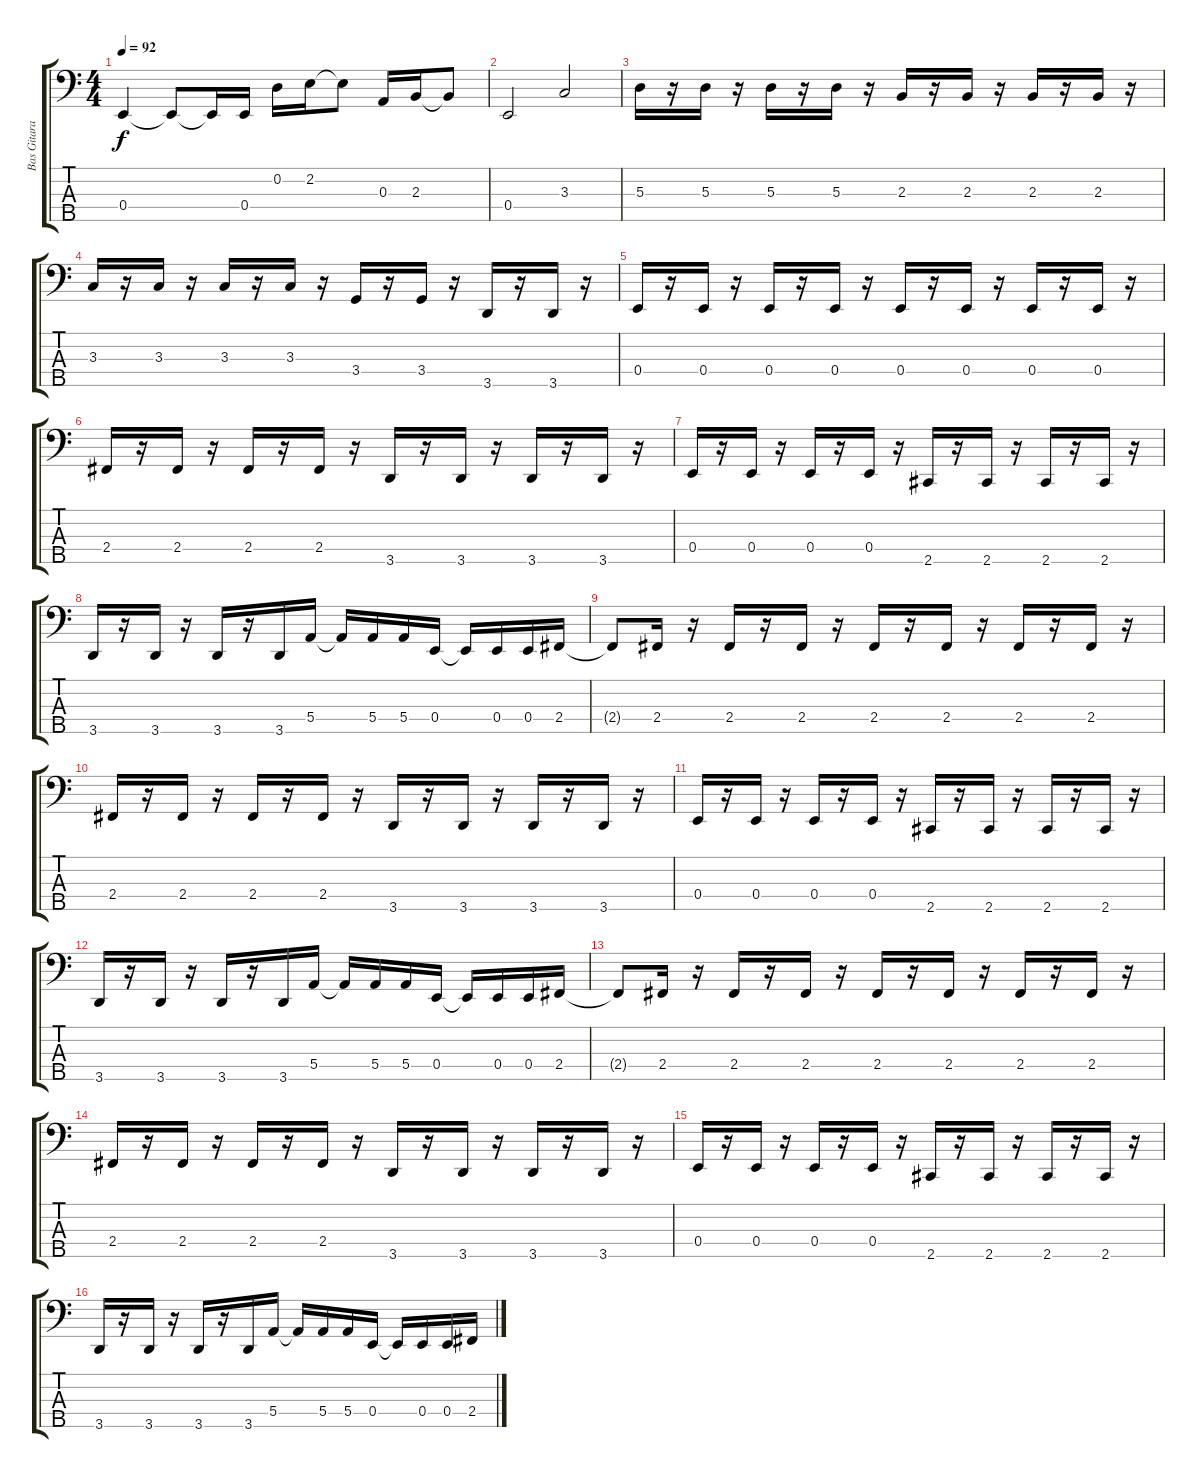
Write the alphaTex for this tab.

\track ("Bas Gitara" "Bas Gitara") {instrument electricbassfinger}
\staff {score tabs}
\tuning (G2 D2 A1 E1 B0) {hide}
\ts (4 4)
\tempo 92
\clef f4
\ks c
0.4.4{dy f} 0.4{t}.8 0.4{t}.16 0.4.16 0.2.16 2.2.16 2.2{t}.8 0.3.16 2.3.16 2.3{t}.8 |
0.4.2 3.3.2 |
5.3.16 r.16 5.3.16 r.16 5.3.16 r.16 5.3.16 r.16 2.3.16 r.16 2.3.16 r.16 2.3.16 r.16 2.3.16 r.16 |
3.3.16 r.16 3.3.16 r.16 3.3.16 r.16 3.3.16 r.16 3.4.16 r.16 3.4.16 r.16 3.5.16 r.16 3.5.16 r.16 |
0.4.16 r.16 0.4.16 r.16 0.4.16 r.16 0.4.16 r.16 0.4.16 r.16 0.4.16 r.16 0.4.16 r.16 0.4.16 r.16 |
2.4.16 r.16 2.4.16 r.16 2.4.16 r.16 2.4.16 r.16 3.5.16 r.16 3.5.16 r.16 3.5.16 r.16 3.5.16 r.16 |
0.4.16 r.16 0.4.16 r.16 0.4.16 r.16 0.4.16 r.16 2.5.16 r.16 2.5.16 r.16 2.5.16 r.16 2.5.16 r.16 |
3.5.16 r.16 3.5.16 r.16 3.5.16 r.16 3.5.16 5.4.16 5.4{t}.16 5.4.16 5.4.16 0.4.16 0.4{t}.16 0.4.16 0.4.16 2.4.16 |
2.4{t}.8 2.4.16 r.16 2.4.16 r.16 2.4.16 r.16 2.4.16 r.16 2.4.16 r.16 2.4.16 r.16 2.4.16 r.16 |
2.4.16 r.16 2.4.16 r.16 2.4.16 r.16 2.4.16 r.16 3.5.16 r.16 3.5.16 r.16 3.5.16 r.16 3.5.16 r.16 |
0.4.16 r.16 0.4.16 r.16 0.4.16 r.16 0.4.16 r.16 2.5.16 r.16 2.5.16 r.16 2.5.16 r.16 2.5.16 r.16 |
3.5.16 r.16 3.5.16 r.16 3.5.16 r.16 3.5.16 5.4.16 5.4{t}.16 5.4.16 5.4.16 0.4.16 0.4{t}.16 0.4.16 0.4.16 2.4.16 |
2.4{t}.8 2.4.16 r.16 2.4.16 r.16 2.4.16 r.16 2.4.16 r.16 2.4.16 r.16 2.4.16 r.16 2.4.16 r.16 |
2.4.16 r.16 2.4.16 r.16 2.4.16 r.16 2.4.16 r.16 3.5.16 r.16 3.5.16 r.16 3.5.16 r.16 3.5.16 r.16 |
0.4.16 r.16 0.4.16 r.16 0.4.16 r.16 0.4.16 r.16 2.5.16 r.16 2.5.16 r.16 2.5.16 r.16 2.5.16 r.16 |
3.5.16 r.16 3.5.16 r.16 3.5.16 r.16 3.5.16 5.4.16 5.4{t}.16 5.4.16 5.4.16 0.4.16 0.4{t}.16 0.4.16 0.4.16 2.4.16
